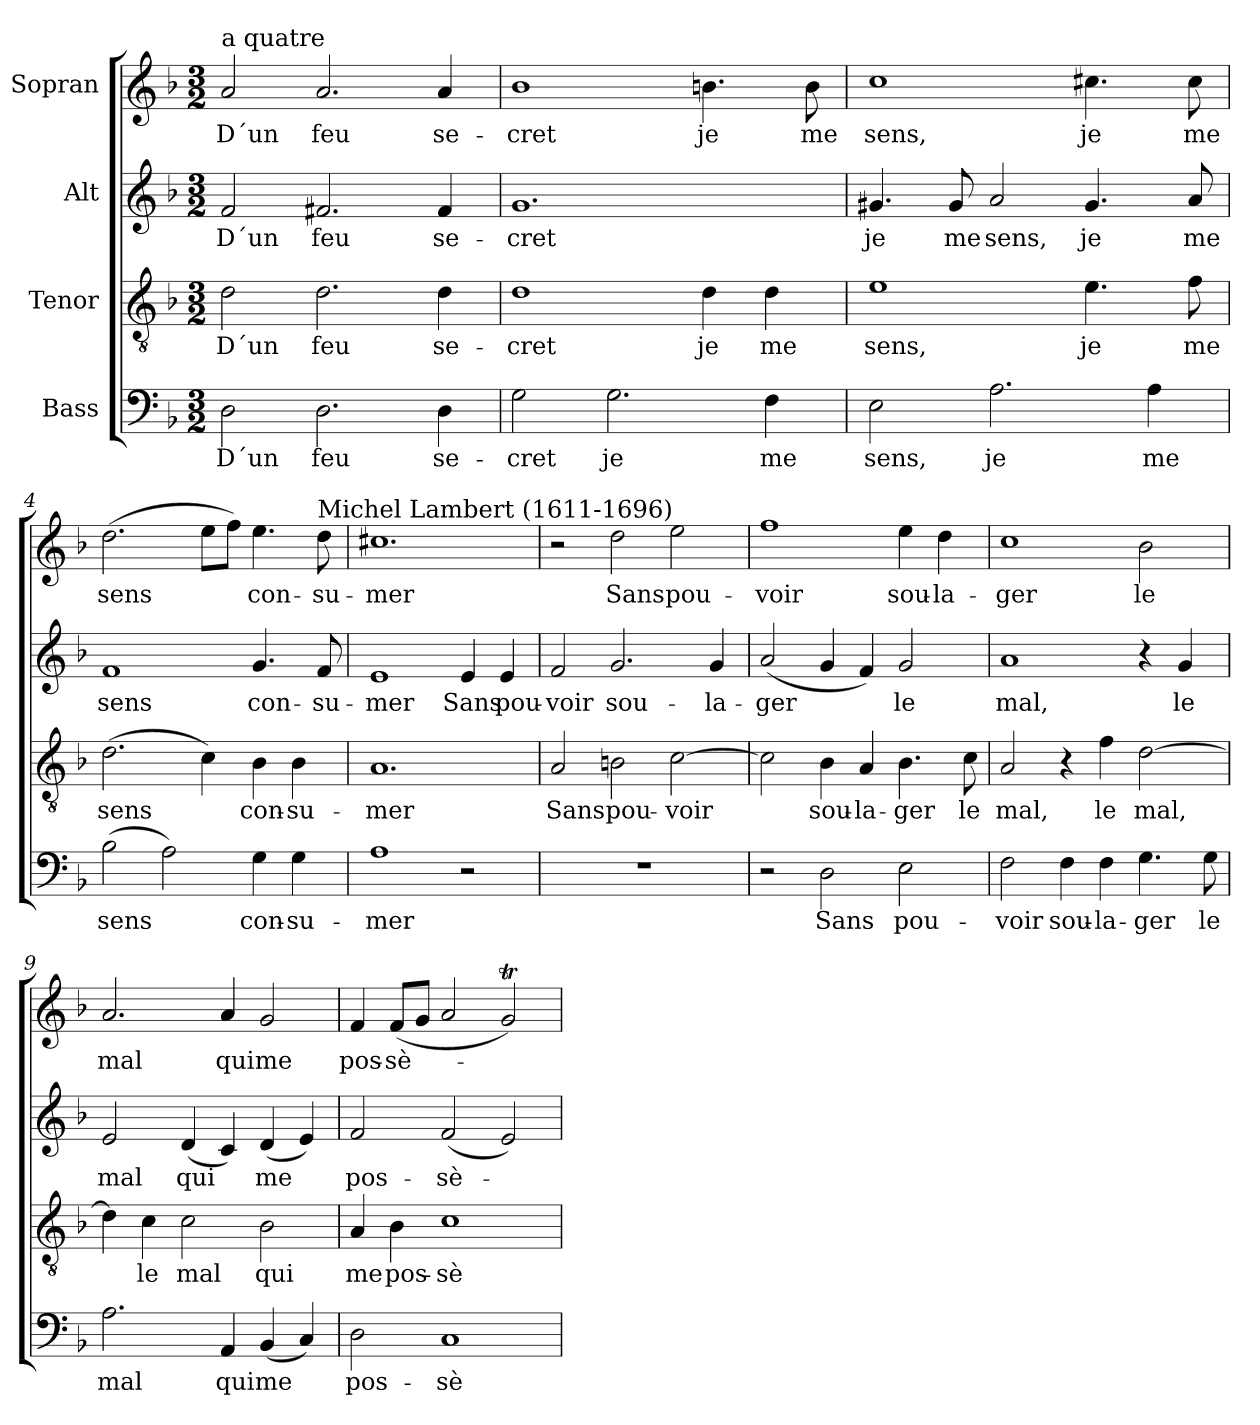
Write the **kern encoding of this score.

**kern	**text	**kern	**text	**kern	**text	**kern	**text
*part4	*part4	*part3	*part3	*part2	*part2	*part1	*part1
*staff4	*staff4	*staff3	*staff3	*staff2	*staff2	*staff1	*staff1
*I"Bass	*	*I"Tenor	*	*I"Alt	*	*I"Sopran	*
*clefF4	*	*clefGv2	*	*clefG2	*	*clefG2	*
*k[b-]	*	*k[b-]	*	*k[b-]	*	*k[b-]	*
*F:	*	*F:	*	*F:	*	*F:	*
*M3/2	*	*M3/2	*	*M3/2	*	*M3/2	*
=1	=1	=1	=1	=1	=1	=1	=1
!	!	!	!	!	!	!LO:TX:a:t=a quatre	!
!	!LO:LY:b	!	!LO:LY:b	!	!LO:LY:b	!	!LO:LY:b
2D\	D´un	2d\	D´un	2f/	D´un	2a/	D´un
!	!LO:LY:b	!	!LO:LY:b	!	!LO:LY:b	!	!LO:LY:b
2.D\	feu	2.d\	feu	2.f#X/	feu	2.a/	feu
!	!LO:LY:b	!	!LO:LY:b	!	!LO:LY:b	!	!LO:LY:b
4D\	se-	4d\	se-	4f#/	se-	4a/	se-
=2	=2	=2	=2	=2	=2	=2	=2
!	!LO:LY:b	!	!LO:LY:b	!	!LO:LY:b	!	!LO:LY:b
2G\	-cret	1d	-cret	1.g	-cret	1b-	-cret
!	!LO:LY:b	!	!	!	!	!	!
2.G\	je	.	.	.	.	.	.
!	!	!	!LO:LY:b	!	!	!	!LO:LY:b
.	.	4d\	je	.	.	4.bn\	je
!	!LO:LY:b	!	!LO:LY:b	!	!	!	!
4F\	me	4d\	me	.	.	.	.
!	!	!	!	!	!	!	!LO:LY:b
.	.	.	.	.	.	8b\	me
=3	=3	=3	=3	=3	=3	=3	=3
!	!LO:LY:b	!	!LO:LY:b	!	!LO:LY:b	!	!LO:LY:b
2E\	sens,	1e	sens,	4.g#X/	je	1cc	sens,
!	!	!	!	!	!LO:LY:b	!	!
.	.	.	.	8g#/	me	.	.
!	!LO:LY:b	!	!	!	!LO:LY:b	!	!
2.A\	je	.	.	2a/	sens,	.	.
!	!	!	!LO:LY:b	!	!LO:LY:b	!	!LO:LY:b
.	.	4.e\	je	4.g#/	je	4.cc#X\	je
!	!LO:LY:b	!	!	!	!	!	!
4A\	me	.	.	.	.	.	.
!	!	!	!LO:LY:b	!	!LO:LY:b	!	!LO:LY:b
.	.	8f\	me	8a/	me	8cc#\	me
=4	=4	=4	=4	=4	=4	=4	=4
!	!LO:LY:b	!	!LO:LY:b	!	!LO:LY:b	!	!LO:LY:b
(>2B-\	sens	(>2.d\	sens	1f	sens	(>2.dd\	sens
2A\)	.	.	.	.	.	.	.
.	.	4c\)	.	.	.	8ee\L	.
.	.	.	.	.	.	8ff\J)	.
!	!LO:LY:b	!	!LO:LY:b	!	!LO:LY:b	!	!LO:LY:b
4G\	con-	4B-\	con-	4.g/	con-	4.ee\	con-
!	!LO:LY:b	!	!LO:LY:b	!	!	!	!
4G\	-su-	4B-\	-su-	.	.	.	.
!	!	!	!	!	!	!LO:TX:a:t=Michel Lambert (1611-1696)	!
!	!	!	!	!	!LO:LY:b	!	!LO:LY:b
.	.	.	.	8f/	-su-	8dd\	-su-
!!LO:LB:g=z
=5	=5	=5	=5	=5	=5	=5	=5
!	!LO:LY:b	!	!LO:LY:b	!	!LO:LY:b	!	!LO:LY:b
1A	-mer	1.A	-mer	1e	-mer	1.cc#X	-mer
!	!	!	!	!	!LO:LY:b	!	!
2r	.	.	.	4e/	Sans	.	.
!	!	!	!	!	!LO:LY:b	!	!
.	.	.	.	4e/	pou-	.	.
=6	=6	=6	=6	=6	=6	=6	=6
!	!	!	!LO:LY:b	!	!LO:LY:b	!	!
1.r	.	2A/	Sans	2f/	-voir	2r	.
!	!	!	!LO:LY:b	!	!LO:LY:b	!	!LO:LY:b
.	.	2Bn\	pou-	2.g/	sou-	2dd\	Sans
!	!	!	!LO:LY:b	!	!	!	!LO:LY:b
.	.	[2c\	-voir	.	.	2ee\	pou-
!	!	!	!	!	!LO:LY:b	!	!
.	.	.	.	4g/	-la-	.	.
=7	=7	=7	=7	=7	=7	=7	=7
!	!	!	!	!	!LO:LY:b	!	!LO:LY:b
2r	.	2c\]	.	(<2a/	-ger	1ff	-voir
!	!LO:LY:b	!	!LO:LY:b	!	!	!	!
2D\	Sans	4B-\	sou-	4g/	.	.	.
!	!	!	!LO:LY:b	!	!	!	!
.	.	4A/	-la-	4f/)	.	.	.
!	!LO:LY:b	!	!LO:LY:b	!	!LO:LY:b	!	!LO:LY:b
2E\	pou-	4.B-\	-ger	2g/	le	4ee\	sou-
!	!	!	!	!	!	!	!LO:LY:b
.	.	.	.	.	.	4dd\	-la-
!	!	!	!LO:LY:b	!	!	!	!
.	.	8c\	le	.	.	.	.
=8	=8	=8	=8	=8	=8	=8	=8
!	!LO:LY:b	!	!LO:LY:b	!	!LO:LY:b	!	!LO:LY:b
2F\	-voir	2A/	mal,	1a	mal,	1cc	-ger
!	!LO:LY:b	!	!	!	!	!	!
4F\	sou-	4r	.	.	.	.	.
!	!LO:LY:b	!	!LO:LY:b	!	!	!	!
4F\	-la-	4f\	le	.	.	.	.
!	!LO:LY:b	!	!LO:LY:b	!	!	!	!LO:LY:b
4.G\	-ger	[2d\	mal,	4r	.	2b-\	le
!	!	!	!	!	!LO:LY:b	!	!
.	.	.	.	4g/	le	.	.
!	!LO:LY:b	!	!	!	!	!	!
8G\	le	.	.	.	.	.	.
!!LO:LB:g=z
=9	=9	=9	=9	=9	=9	=9	=9
!	!LO:LY:b	!	!	!	!LO:LY:b	!	!LO:LY:b
2.A\	mal	4d\]	.	2e/	mal	2.a/	mal
!	!	!	!LO:LY:b	!	!	!	!
.	.	4c\	le	.	.	.	.
!	!	!	!LO:LY:b	!	!LO:LY:b	!	!
.	.	2c\	mal	(<4d/	qui	.	.
!	!LO:LY:b	!	!	!	!	!	!LO:LY:b
4AA/	qui	.	.	4c/)	.	4a/	qui
!	!LO:LY:b	!	!LO:LY:b	!	!LO:LY:b	!	!LO:LY:b
(<4BB-/	me	2B-\	qui	(<4d/	me	2g/	me
4C/)	.	.	.	4e/)	.	.	.
=10	=10	=10	=10	=10	=10	=10	=10
!	!LO:LY:b	!	!LO:LY:b	!	!LO:LY:b	!	!LO:LY:b
2D\	pos-	4A/	me	2f/	pos-	4f/	pos-
!	!	!	!LO:LY:b	!	!	!	!LO:LY:b
.	.	4B-\	pos-	.	.	(<8f/L	-sè-
.	.	.	.	.	.	8g/J	.
!	!LO:LY:b	!	!LO:LY:b	!	!LO:LY:b	!	!
1C	-sè-	1c	-sè-	(<2f/	-sè-	2a/	.
.	.	.	.	2e/)	.	2gT/)	.
=	=	=	=	=	=	=	=
*-	*-	*-	*-	*-	*-	*-	*-
